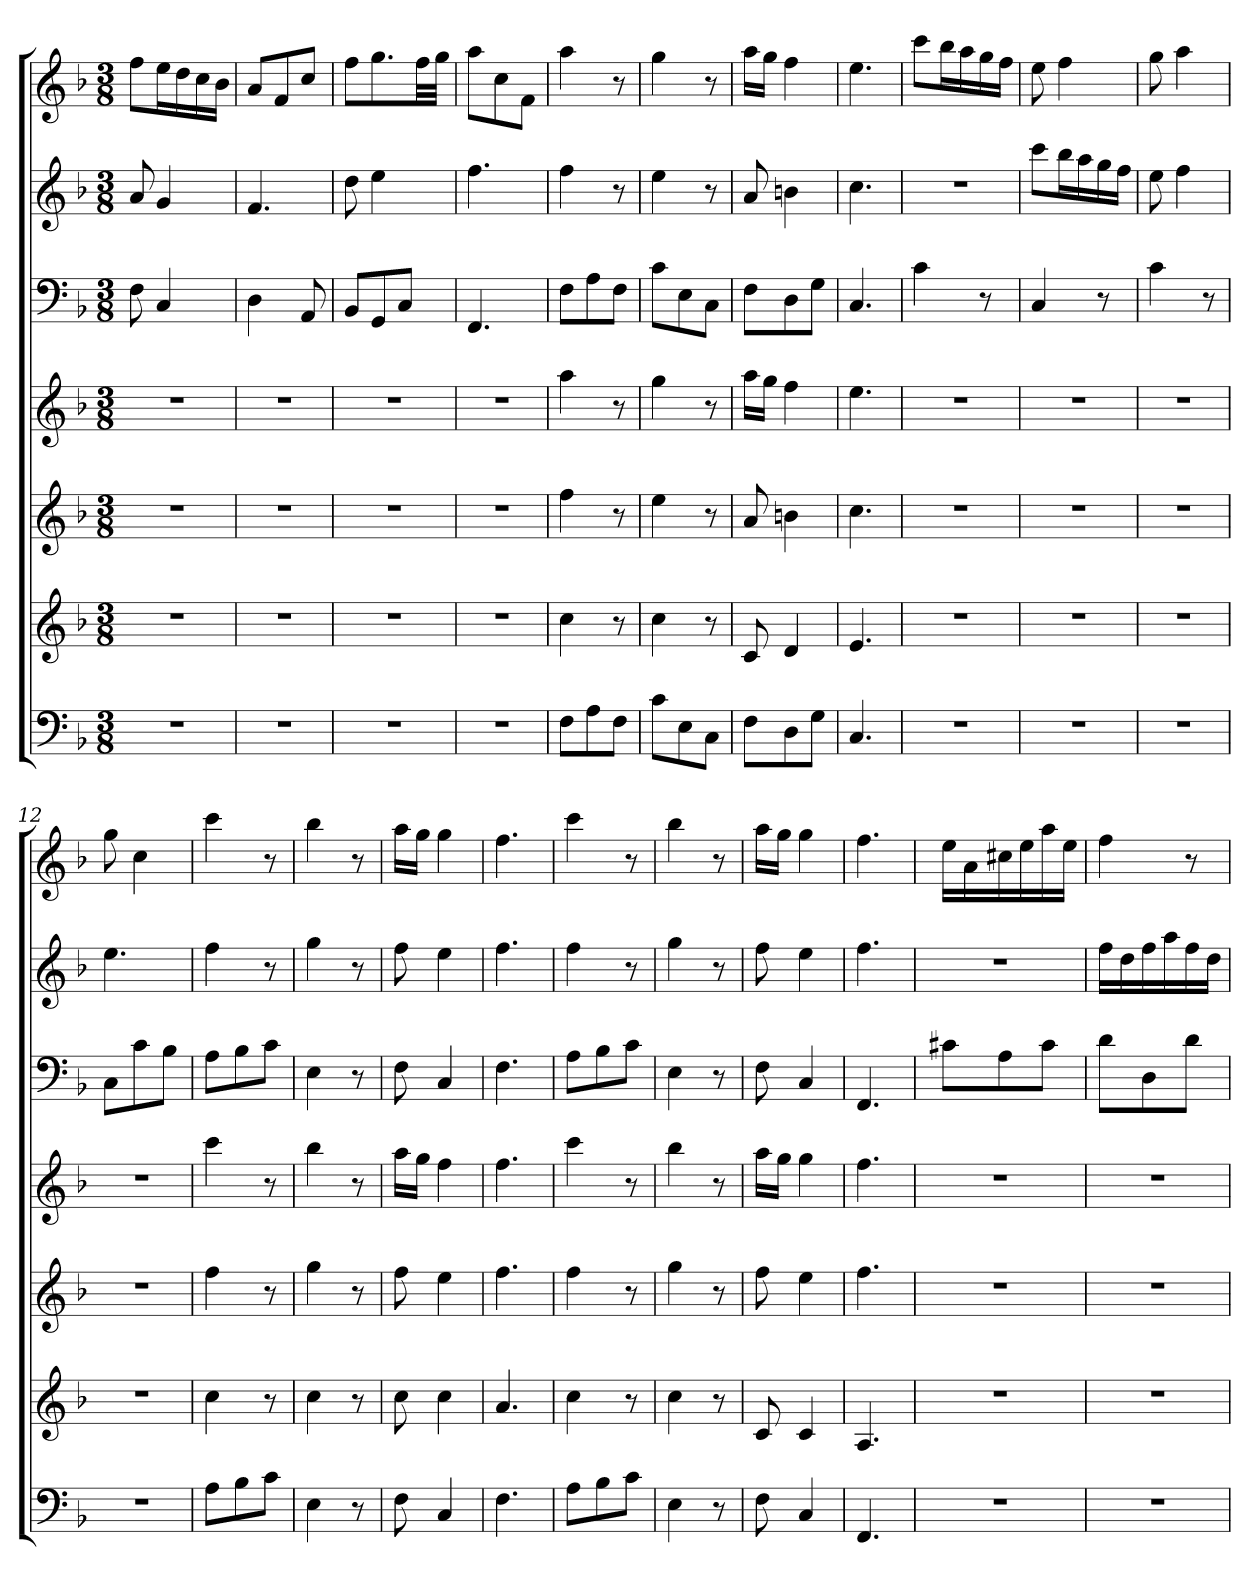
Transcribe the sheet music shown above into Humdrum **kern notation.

**kern	**kern	**kern	**kern	**kern	**kern	**kern
*part7	*part6	*part5	*part4	*part3	*part2	*part1
*staff7	*staff6	*staff5	*staff4	*staff3	*staff2	*staff1
*k[b-]	*k[b-]	*k[b-]	*k[b-]	*k[b-]	*k[b-]	*k[b-]
*F:	*F:	*F:	*F:	*F:	*F:	*F:
*M3/8	*M3/8	*M3/8	*M3/8	*M3/8	*M3/8	*M3/8
=1	=1	=1	=1	=1	=1	=1
4.r	4.r	4.r	4.r	8F	8a	8ffL
.	.	.	.	4C	4g	16eeL
.	.	.	.	.	.	16dd
.	.	.	.	.	.	16cc
.	.	.	.	.	.	16b-JJ
=2	=2	=2	=2	=2	=2	=2
4.r	4.r	4.r	4.r	4D	4.f	8aL
.	.	.	.	.	.	8f
.	.	.	.	8AA	.	8ccJ
=3	=3	=3	=3	=3	=3	=3
4.r	4.r	4.r	4.r	8BB-L	8dd	8ffL
.	.	.	.	8GG	4ee	8.gg
.	.	.	.	8CJ	.	.
.	.	.	.	.	.	32ffLL
.	.	.	.	.	.	32ggJJJ
=4	=4	=4	=4	=4	=4	=4
4.r	4.r	4.r	4.r	4.FF	4.ff	8aaL
.	.	.	.	.	.	8cc
.	.	.	.	.	.	8fJ
=5	=5	=5	=5	=5	=5	=5
8FL	4cc	4ff	4aa	8FL	4ff	4aa
8A	.	.	.	8A	.	.
8FJ	8r	8r	8r	8FJ	8r	8r
=6	=6	=6	=6	=6	=6	=6
8cL	4cc	4ee	4gg	8cL	4ee	4gg
8E	.	.	.	8E	.	.
8CJ	8r	8r	8r	8CJ	8r	8r
=7	=7	=7	=7	=7	=7	=7
8FL	8c	8a	16aaLL	8FL	8a	16aaLL
.	.	.	16ggJJ	.	.	16ggJJ
8D	4d	4bn	4ff	8D	4bn	4ff
8GJ	.	.	.	8GJ	.	.
=8	=8	=8	=8	=8	=8	=8
4.C	4.e	4.cc	4.ee	4.C	4.cc	4.ee
=9	=9	=9	=9	=9	=9	=9
4.r	4.r	4.r	4.r	4c	4.r	8cccL
.	.	.	.	.	.	16bb-L
.	.	.	.	.	.	16aa
.	.	.	.	8r	.	16gg
.	.	.	.	.	.	16ffJJ
=10	=10	=10	=10	=10	=10	=10
4.r	4.r	4.r	4.r	4C	8cccL	8ee
.	.	.	.	.	16bb-L	4ff
.	.	.	.	.	16aa	.
.	.	.	.	8r	16gg	.
.	.	.	.	.	16ffJJ	.
=11	=11	=11	=11	=11	=11	=11
4.r	4.r	4.r	4.r	4c	8ee	8gg
.	.	.	.	.	4ff	4aa
.	.	.	.	8r	.	.
=12	=12	=12	=12	=12	=12	=12
4.r	4.r	4.r	4.r	8CL	4.ee	8gg
.	.	.	.	8c	.	4cc
.	.	.	.	8B-J	.	.
=13	=13	=13	=13	=13	=13	=13
8AL	4cc	4ff	4ccc	8AL	4ff	4ccc
8B-	.	.	.	8B-	.	.
8cJ	8r	8r	8r	8cJ	8r	8r
=14	=14	=14	=14	=14	=14	=14
4E	4cc	4gg	4bb-	4E	4gg	4bb-
8r	8r	8r	8r	8r	8r	8r
=15	=15	=15	=15	=15	=15	=15
8F	8cc	8ff	16aaLL	8F	8ff	16aaLL
.	.	.	16ggJJ	.	.	16ggJJ
4C	4cc	4ee	4ff	4C	4ee	4gg
=16	=16	=16	=16	=16	=16	=16
4.F	4.a	4.ff	4.ff	4.F	4.ff	4.ff
=17	=17	=17	=17	=17	=17	=17
8AL	4cc	4ff	4ccc	8AL	4ff	4ccc
8B-	.	.	.	8B-	.	.
8cJ	8r	8r	8r	8cJ	8r	8r
=18	=18	=18	=18	=18	=18	=18
4E	4cc	4gg	4bb-	4E	4gg	4bb-
8r	8r	8r	8r	8r	8r	8r
=19	=19	=19	=19	=19	=19	=19
8F	8c	8ff	16aaLL	8F	8ff	16aaLL
.	.	.	16ggJJ	.	.	16ggJJ
4C	4c	4ee	4gg	4C	4ee	4gg
=20	=20	=20	=20	=20	=20	=20
4.FF	4.A	4.ff	4.ff	4.FF	4.ff	4.ff
=21	=21	=21	=21	=21	=21	=21
4.r	4.r	4.r	4.r	8c#XL	4.r	16eeLL
.	.	.	.	.	.	16a
.	.	.	.	8A	.	16cc#X
.	.	.	.	.	.	16ee
.	.	.	.	8c#J	.	16aa
.	.	.	.	.	.	16eeJJ
=22	=22	=22	=22	=22	=22	=22
4.r	4.r	4.r	4.r	8dL	16ffLL	4ff
.	.	.	.	.	16dd	.
.	.	.	.	8D	16ff	.
.	.	.	.	.	16aa	.
.	.	.	.	8dJ	16ff	8r
.	.	.	.	.	16ddJJ	.
=	=	=	=	=	=	=
*-	*-	*-	*-	*-	*-	*-
